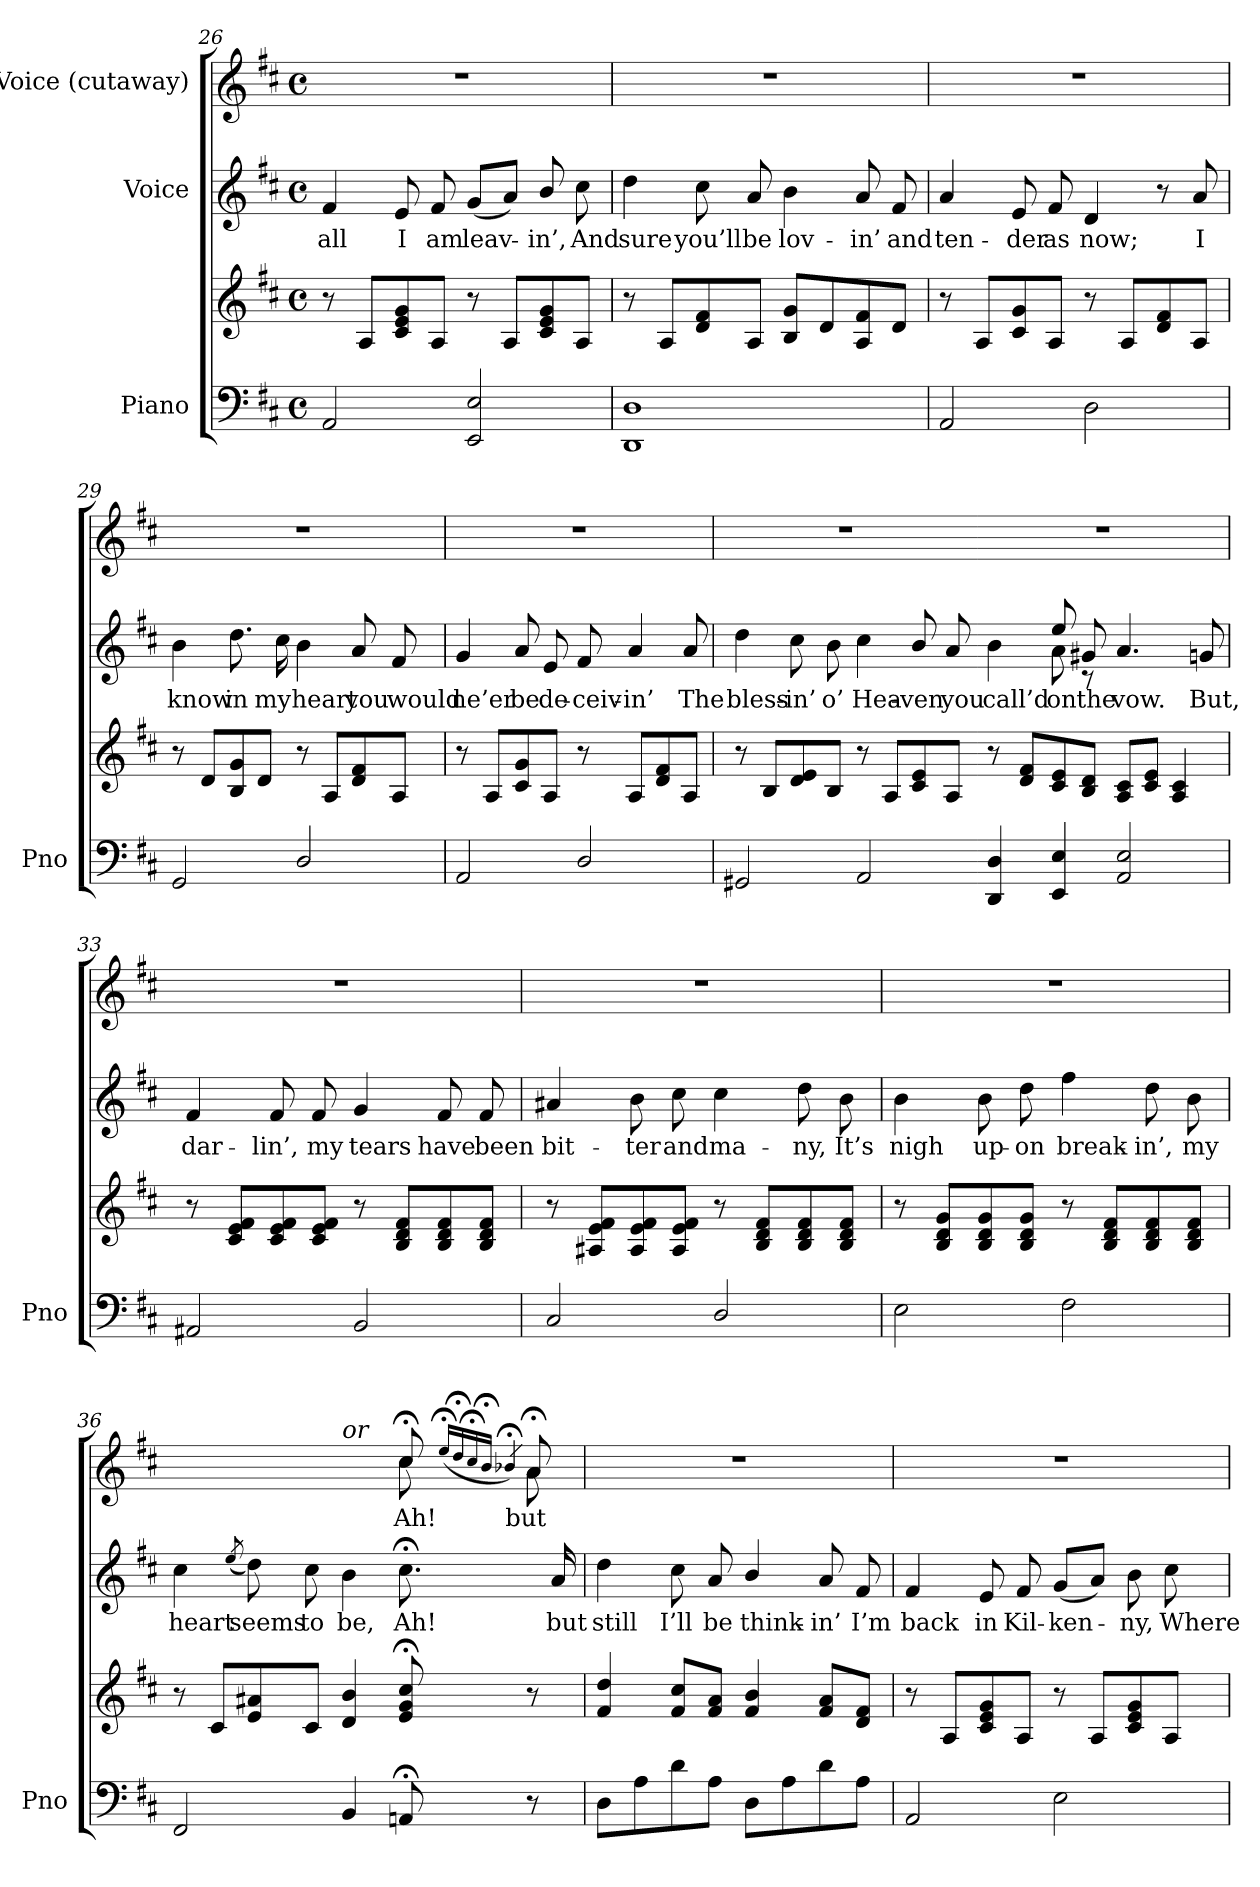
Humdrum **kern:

**kern	**kern	**kern	**text	**kern	**text
*part3	*part3	*part2	*part2	*part1	*part1
*staff4	*staff3	*staff2	*staff2	*staff1	*staff1
*I"Piano	*	*I"Voice	*	*I"Voice (cutaway)	*
*I'Pno	*	*	*	*	*
*clefF4	*clefG2	*clefG2	*	*clefG2	*
*k[f#c#]	*k[f#c#]	*k[f#c#]	*	*k[f#c#]	*
*M4/4	*M4/4	*M4/4	*	*M4/4	*
*met(c)	*met(c)	*met(c)	*	*met(c)	*
=26	=26	=26	=26	=26	=26
!	!	!	!LO:LY:b	!	!
2AA/	8r	4f#/	all	1r	.
.	8A/L	.	.	.	.
!	!	!	!LO:LY:b	!	!
.	8c#/ 8e/ 8g/	8e/	I	.	.
!	!	!	!LO:LY:b	!	!
.	8A/J	8f#/	am	.	.
!	!	!	!LO:LY:b	!	!
2EE/ 2E/	8r	(<8g/L	leav-	.	.
.	8A/L	8a/J)	.	.	.
!	!	!	!LO:LY:b	!	!
.	8c#/ 8e/ 8g/	8b/	-in’,	.	.
!	!	!	!LO:LY:b	!	!
.	8A/J	8cc#\	And	.	.
=27	=27	=27	=27	=27	=27
!	!	!	!LO:LY:b	!	!
1DD 1D	8r	4dd\	sure	1r	.
.	8A/L	.	.	.	.
!	!	!	!LO:LY:b	!	!
.	8d/ 8f#/	8cc#\	you’ll	.	.
!	!	!	!LO:LY:b	!	!
.	8A/J	8a/	be	.	.
!	!	!	!LO:LY:b	!	!
.	8B/ 8g/L	4b\	lov-	.	.
.	8d/	.	.	.	.
!	!	!	!LO:LY:b	!	!
.	8A/ 8f#/	8a/	-in’	.	.
!	!	!	!LO:LY:b	!	!
.	8d/J	8f#/	and	.	.
=28	=28	=28	=28	=28	=28
!	!	!	!LO:LY:b	!	!
2AA/	8r	4a/	ten-	1r	.
.	8A/L	.	.	.	.
!	!	!	!LO:LY:b	!	!
.	8c#/ 8g/	8e/	-der	.	.
!	!	!	!LO:LY:b	!	!
.	8A/J	8f#/	as	.	.
!	!	!	!LO:LY:b	!	!
2D\	8r	4d/	now;	.	.
.	8A/L	.	.	.	.
.	8d/ 8f#/	8r	.	.	.
!	!	!	!LO:LY:b	!	!
.	8A/J	8a/	I	.	.
!!LO:LB:g=z
=29	=29	=29	=29	=29	=29
!	!	!	!LO:LY:b	!	!
2GG/	8r	4b\	know	1r	.
.	8d/L	.	.	.	.
!	!	!	!LO:LY:b	!	!
.	8B/ 8g/	8.dd\	in	.	.
.	8d/J	.	.	.	.
!	!	!	!LO:LY:b	!	!
.	.	16cc#\	my	.	.
!	!	!	!LO:LY:b	!	!
2D/	8r	4b\	heart	.	.
.	8A/L	.	.	.	.
!	!	!	!LO:LY:b	!	!
.	8d/ 8f#/	8a/	you	.	.
!	!	!	!LO:LY:b	!	!
.	8A/J	8f#/	would	.	.
=30	=30	=30	=30	=30	=30
!	!	!	!LO:LY:b	!	!
2AA/	8r	4g/	ne’er	1r	.
.	8A/L	.	.	.	.
!	!	!	!LO:LY:b	!	!
.	8c#/ 8g/	8a/	be	.	.
!	!	!	!LO:LY:b	!	!
.	8A/J	8e/	de-	.	.
!	!	!	!LO:LY:b	!	!
2D/	8r	8f#/	-ceiv-	.	.
!	!	!	!LO:LY:b	!	!
.	8A/L	4a/	-in’	.	.
.	8d/ 8f#/	.	.	.	.
!	!	!	!LO:LY:b	!	!
.	8A/J	8a/	The	.	.
=31	=31	=31	=31	=31	=31
!	!	!	!LO:LY:b	!	!
2GG#X/	8r	4dd\	bless-	1r	.
.	8B/L	.	.	.	.
!	!	!	!LO:LY:b	!	!
.	8d/ 8e/	8cc#\	-in’	.	.
!	!	!	!LO:LY:b	!	!
.	8B/J	8b\	o’	.	.
!	!	!	!LO:LY:b	!	!
2AA/	8r	4cc#\	Hea-	.	.
.	8A/L	.	.	.	.
!	!	!	!LO:LY:b	!	!
.	8c#/ 8e/	8b/	-ven	.	.
!	!	!	!LO:LY:b	!	!
.	8A/J	8a/	you	.	.
!!LO:LB:g=z
=32-	=32-	=32-	=32-	=32-	=32-
!	!	!	!LO:LY:b	!	!
*	*	*^	*	*	*
4DD/ 4D/	8r	4b\	4ryy	call’d	1r	.
.	8d/ 8f#/L	.	.	.	.	.
!	!	!	!	!LO:LY:b	!	!
4EE/ 4E/	8c#/ 8e/	8a\	8ee/	on	.	.
!	!	!	!	!LO:LY:b	!	!
.	8B/ 8d/J	8g#X/	8r	the	.	.
!	!	!	!	!LO:LY:b	!	!
2AA/ 2E/	8A/ 8c#/L	4.a/	2ryy	vow.	.	.
.	8c#/ 8e/J	.	.	.	.	.
.	4A/ 4c#/	.	.	.	.	.
!	!	!	!	!LO:LY:b	!	!
.	.	8gn/	.	But,	.	.
*	*	*v	*v	*	*	*
=33	=33	=33	=33	=33	=33
!	!	!	!LO:LY:b	!	!
2AA#X/	8r	4f#/	dar-	1r	.
.	8c#/ 8e/ 8f#/L	.	.	.	.
!	!	!	!LO:LY:b	!	!
.	8c#/ 8e/ 8f#/	8f#/	-lin’,	.	.
!	!	!	!LO:LY:b	!	!
.	8c#/ 8e/ 8f#/J	8f#/	my	.	.
!	!	!	!LO:LY:b	!	!
2BB/	8r	4g/	tears	.	.
.	8B/ 8d/ 8f#/L	.	.	.	.
!	!	!	!LO:LY:b	!	!
.	8B/ 8d/ 8f#/	8f#/	have	.	.
!	!	!	!LO:LY:b	!	!
.	8B/ 8d/ 8f#/J	8f#/	been	.	.
=34	=34	=34	=34	=34	=34
!	!	!	!LO:LY:b	!	!
2C#/	8r	4a#X/	bit-	1r	.
.	8A#X/ 8e/ 8f#/L	.	.	.	.
!	!	!	!LO:LY:b	!	!
.	8A#/ 8e/ 8f#/	8b\	-ter	.	.
!	!	!	!LO:LY:b	!	!
.	8A#/ 8e/ 8f#/J	8cc#\	and	.	.
!	!	!	!LO:LY:b	!	!
2D/	8r	4cc#\	ma-	.	.
.	8B/ 8d/ 8f#/L	.	.	.	.
!	!	!	!LO:LY:b	!	!
.	8B/ 8d/ 8f#/	8dd\	-ny,	.	.
!	!	!	!LO:LY:b	!	!
.	8B/ 8d/ 8f#/J	8b\	It’s	.	.
!!LO:PB:g=z
=35	=35	=35	=35	=35	=35
!	!	!	!LO:LY:b	!	!
2E\	8r	4b\	nigh	1r	.
.	8B/ 8d/ 8g/L	.	.	.	.
!	!	!	!LO:LY:b	!	!
.	8B/ 8d/ 8g/	8b\	up-	.	.
!	!	!	!LO:LY:b	!	!
.	8B/ 8d/ 8g/J	8dd\	-on	.	.
!	!	!	!LO:LY:b	!	!
2F#\	8r	4ff#\	break-	.	.
.	8B/ 8d/ 8f#/L	.	.	.	.
!	!	!	!LO:LY:b	!	!
.	8B/ 8d/ 8f#/	8dd\	-in’,	.	.
!	!	!	!LO:LY:b	!	!
.	8B/ 8d/ 8f#/J	8b\	my	.	.
=36	=36	=36	=36	=36	=36
!	!	!	!LO:LY:b	!	!
*	*	*	*	*^	*
2FF#/	8r	4cc#\	heart	2ryy	2ryy	.
.	8c#/L	.	.	.	.	.
.	.	(<8qee/	.	.	.	.
!	!	!	!LO:LY:b	!	!	!
.	8e/ 8a#X/	8dd\)	seems	.	.	.
!	!	!	!LO:LY:b	!	!	!
.	8c#/J	8cc#\	to	.	.	.
!	!	!	!	!LO:TX:a:i:t=or	!	!
!	!	!	!LO:LY:b	!	!	!
4BB/	4d/ 4b/	4b\	be,	4ryy	4ryy	.
!	!	!	!LO:LY:b	!	!	!LO:LY:b
8AAn;/	8e/; 8g/; 8cc#/;	8.cc#;<\	Ah!	8cc#;</	8cc#\	Ah!
.	.	.	.	(<16qee;</LL	.	.
.	.	.	.	16qdd;</	.	.
.	.	.	.	16qcc#;</	.	.
.	.	.	.	16qb;</JJ	.	.
.	.	.	.	4qb-X;</)	.	.
!	!	!	!	!	!	!LO:LY:b
8r	8r	.	.	8a;</	8a\	but
!	!	!	!LO:LY:b	!	!	!
.	.	16a/	but	.	.	.
*	*	*	*	*v	*v	*
=37	=37	=37	=37	=37	=37
!	!	!	!LO:LY:b	!	!
8D\L	4f#/ 4dd/	4dd\	still	1r	.
8A\	.	.	.	.	.
!	!	!	!LO:LY:b	!	!
8d\	8f#/ 8cc#/L	8cc#\	I’ll	.	.
!	!	!	!LO:LY:b	!	!
8A\J	8f#/ 8a/J	8a/	be	.	.
!	!	!	!LO:LY:b	!	!
8D\L	4f#/ 4b/	4b/	think-	.	.
8A\	.	.	.	.	.
!	!	!	!LO:LY:b	!	!
8d\	8f#/ 8a/L	8a/	-in’	.	.
!	!	!	!LO:LY:b	!	!
8A\J	8d/ 8f#/J	8f#/	I’m	.	.
!!LO:LB:g=z
=38	=38	=38	=38	=38	=38
!	!	!	!LO:LY:b	!	!
2AA/	8r	4f#/	back	1r	.
.	8A/L	.	.	.	.
!	!	!	!LO:LY:b	!	!
.	8c#/ 8e/ 8g/	8e/	in	.	.
!	!	!	!LO:LY:b	!	!
.	8A/J	8f#/	Kil-	.	.
!	!	!	!LO:LY:b	!	!
2E\	8r	(<8g/L	-ken-	.	.
.	8A/L	8a/J)	.	.	.
!	!	!	!LO:LY:b	!	!
.	8c#/ 8e/ 8g/	8b\	-ny,	.	.
!	!	!	!LO:LY:b	!	!
.	8A/J	8cc#\	Where-	.	.
=	=	=	=	=	=
*-	*-	*-	*-	*-	*-
